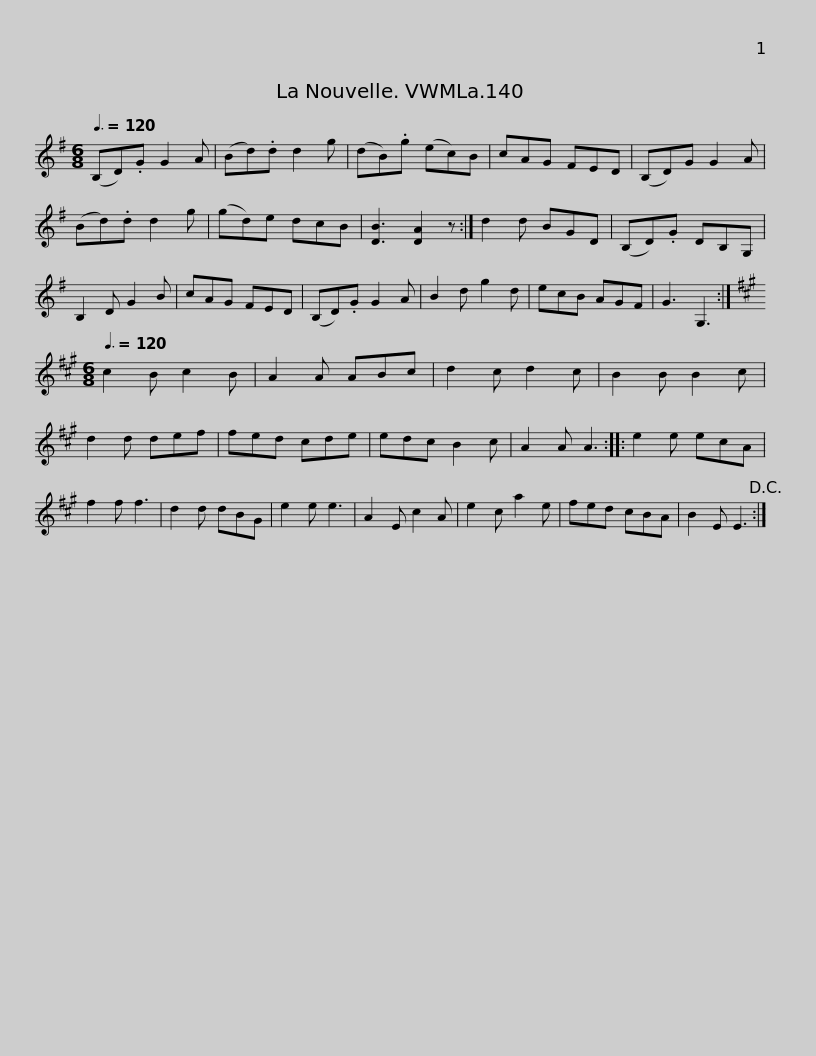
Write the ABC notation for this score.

X:1
L:1/8
Q:3/8=120
M:6/8
I:linebreak $
K:G
V:1 treble
V:1
 (B,D).G G2 A | (Bd).d d2 g | (dB).g (ec)B | cAG FED | (B,D)G G2 A | %5
 (Bd).d d2 g | (gd)e dcB | [DB]3 [DA]2 z :|$ d2 d BGD | (B,D).G DB,G, | %10
 B,2 D G2 B | cAG FED | (B,D).G G2 A | B2 d g2 d | ecB AGF | %15
 G3 G,3 :|$[K:A][M:6/8][Q:3/8=120] c2 B c2 B | A2 A ABc | d2 c d2 c | B2 B B2 c | %20
 d2 d def | fed cde | edc B2 c | A2 A A3 ::$ e2 e ecA | %25
 f2 f f3 | d2 d dBG | e2 e e3 | A2 E c2 A | e2 c a2 e | %30
 fed cBA | B2 E E3!D.C.! :| %32
